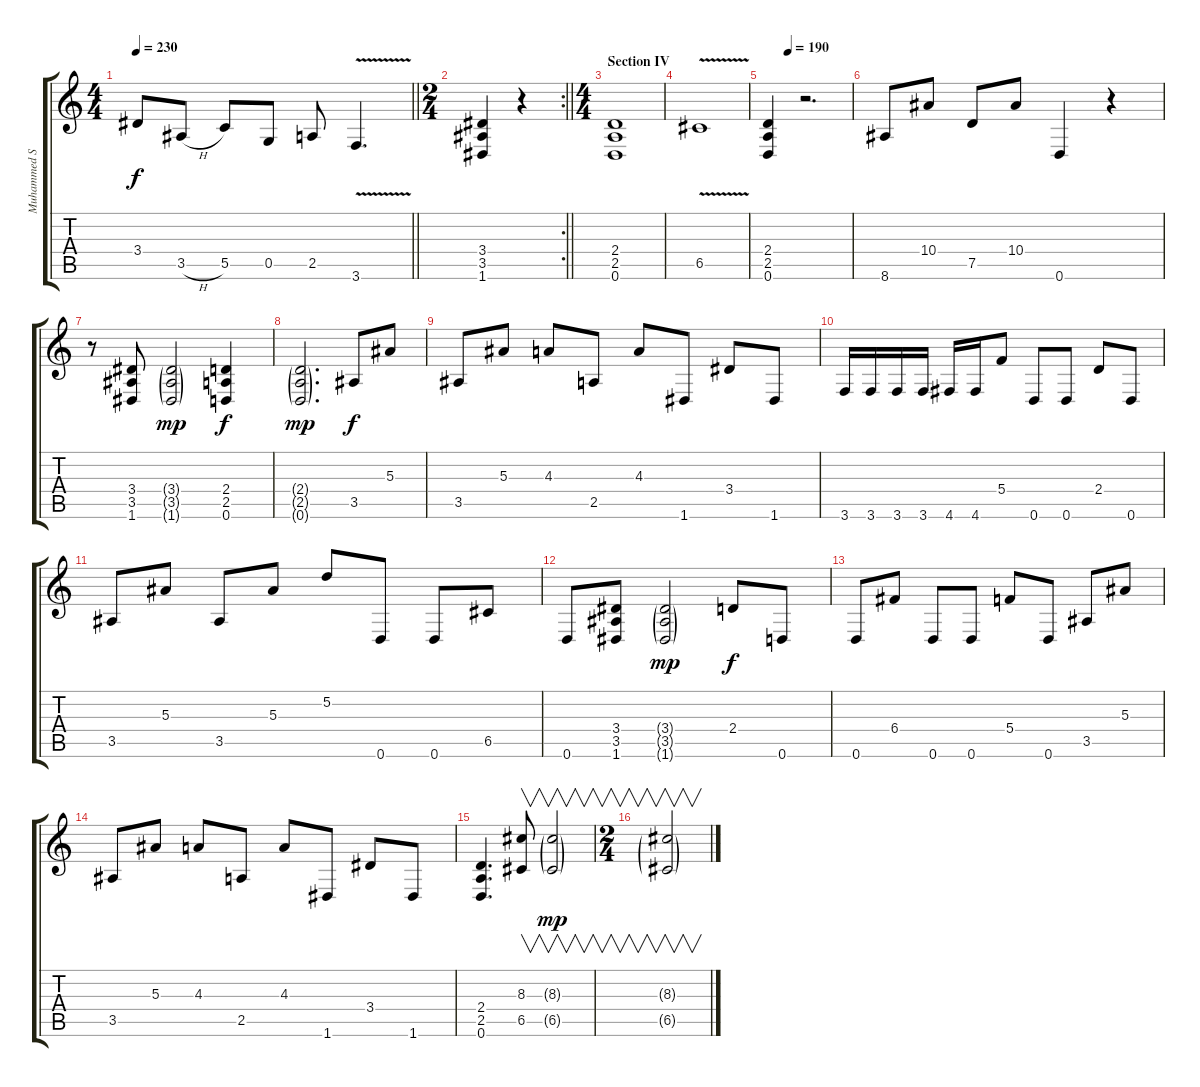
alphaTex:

\track ("Muhammed Suicmez" "Muhammed S") {instrument distortionguitar}
\staff {score tabs}
\tuning (D4 A3 F3 C3 G2 D2) {hide}
\ts (4 4)
\tempo 230
\clef g2
\barLineRight lightlight
\ks c
3.4.8{dy f} 3.5{h}.8 5.5.8 0.5.8 2.5.8 3.6{v}.4{d} |
\rc 2
\ts (2 4)
\barLineRight lightlight
(3.4 3.5 1.6).4 r.4 |
\ts (4 4)
\section ("" "Section IV")
(2.4 2.5 0.6).1 |
6.5{v}.1 |
\tempo (190 0.25)
(2.4 2.5 0.6).4 r.2{d} |
8.6.8 10.4.8 7.5.8 10.4.8 0.6.4 r.4 |
r.8 (3.4 3.5 1.6).8 (3.4{g} 3.5{g} 1.6{g}).2{dy mp} (2.4 2.5 0.6).4{dy f} |
(2.4{g} 2.5{g} 0.6{g}).2{d dy mp} 3.5.8{dy f} 5.3.8 |
3.5.8 5.3.8 4.3.8 2.5.8 4.3.8 1.6.8 3.4.8 1.6.8 |
3.6.16 3.6.16 3.6.16 3.6.16 4.6.16 4.6.16 5.4.8 0.6.8 0.6.8 2.4.8 0.6.8 |
3.5.8 5.3.8 3.5.8 5.3.8 5.2.8 0.6.8 0.6.8 6.5.8 |
0.6.8 (3.4 3.5 1.6).8 (3.4{g} 3.5{g} 1.6{g}).2{dy mp} 2.4.8{dy f} 0.6.8 |
0.6.8 6.4.8 0.6.8 0.6.8 5.4.8 0.6.8 3.5.8 5.3.8 |
3.5.8 5.3.8 4.3.8 2.5.8 4.3.8 1.6.8 3.4.8 1.6.8 |
(2.4 2.5 0.6).4{d} (8.3 6.5).8{v} (8.3{g} 6.5{g}).2{v dy mp} |
\ts (2 4)
(8.3{g} 6.5{g}).2{v}
